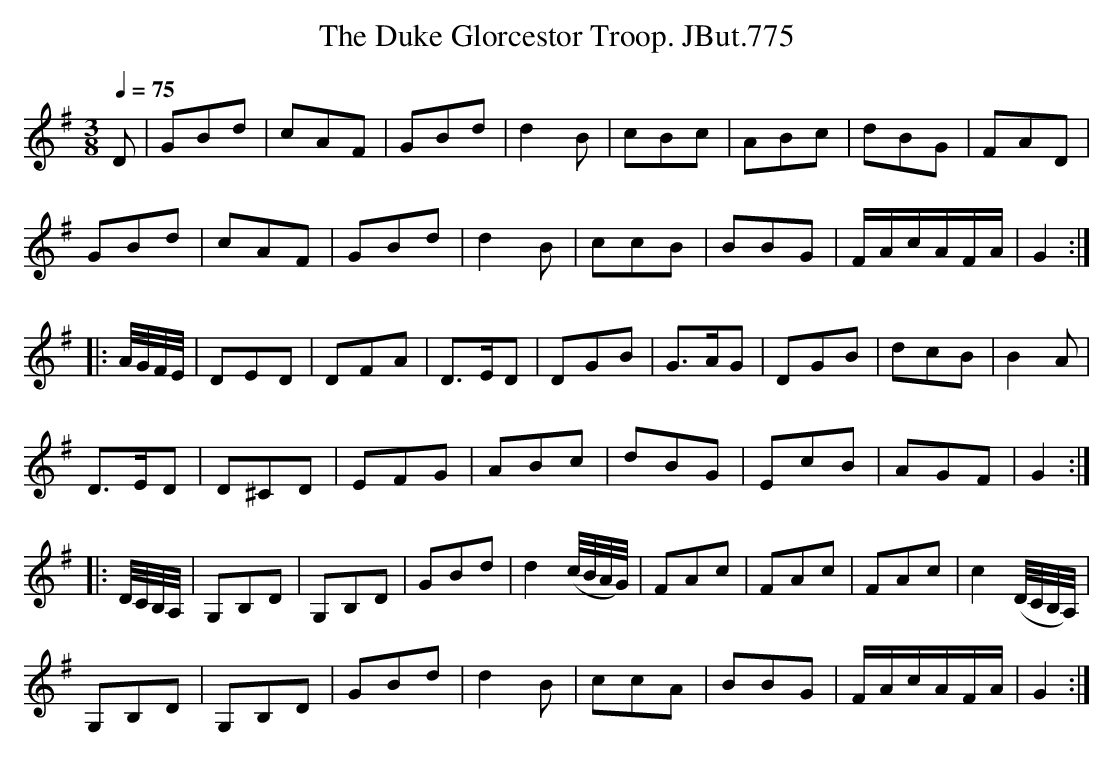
X:1
T:Duke Glorcestor Troop. JBut.775, The
M:3/8
L:1/8
Q:1/4=75
K:G
D|GBd|cAF|GBd|d2B|cBc|ABc|dBG|FAD|
GBd|cAF|GBd|d2B|ccB|BBG|F/A/c/A/F/A/|G2:|
|:A//G//F//E//|DED|DFA|D>ED|DGB|G>AG|DGB|dcB|B2A|
D>ED|D^CD|EFG|ABc|dBG|EcB|AGF|G2:|
|:D//C//B,//A,//|G,B,D|G,B,D|GBd|d2 (c//B//A//G//)|FAc|FAc|FAc|c2 (D//C//B,//A,//)|
G,B,D|G,B,D|GBd|d2B|ccA|BBG|F/A/c/A/F/A/|G2:|
